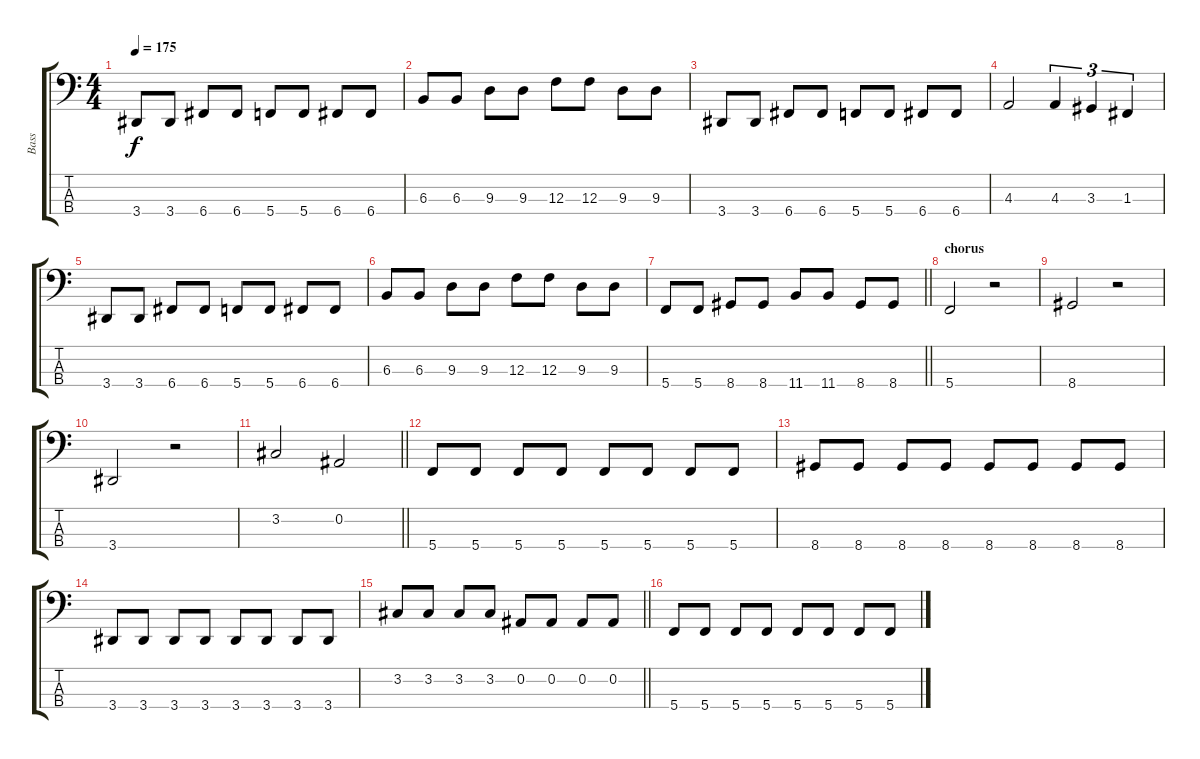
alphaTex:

\track ("Bass" "Bass") {instrument electricbassfinger}
\staff {score tabs}
\tuning (Eb2 Bb1 F1 C1) {hide}
\ts (4 4)
\tempo 175
\clef f4
\ks c
3.4.8{dy f} 3.4.8 6.4.8 6.4.8 5.4.8 5.4.8 6.4.8 6.4.8 |
6.3.8 6.3.8 9.3.8 9.3.8 12.3.8 12.3.8 9.3.8 9.3.8 |
3.4.8 3.4.8 6.4.8 6.4.8 5.4.8 5.4.8 6.4.8 6.4.8 |
4.3.2 4.3.4{tu (3 2)} 3.3.4{tu (3 2)} 1.3.4{tu (3 2)} |
3.4.8 3.4.8 6.4.8 6.4.8 5.4.8 5.4.8 6.4.8 6.4.8 |
6.3.8 6.3.8 9.3.8 9.3.8 12.3.8 12.3.8 9.3.8 9.3.8 |
\barLineRight lightlight
5.4.8 5.4.8 8.4.8 8.4.8 11.4.8 11.4.8 8.4.8 8.4.8 |
\section ("" "chorus")
5.4.2 r.2 |
8.4.2 r.2 |
3.4.2 r.2 |
\barLineRight lightlight
3.2.2 0.2.2 |
\section ("" "")
5.4.8 5.4.8 5.4.8 5.4.8 5.4.8 5.4.8 5.4.8 5.4.8 |
8.4.8 8.4.8 8.4.8 8.4.8 8.4.8 8.4.8 8.4.8 8.4.8 |
3.4.8 3.4.8 3.4.8 3.4.8 3.4.8 3.4.8 3.4.8 3.4.8 |
\barLineRight lightlight
3.2.8 3.2.8 3.2.8 3.2.8 0.2.8 0.2.8 0.2.8 0.2.8 |
5.4.8 5.4.8 5.4.8 5.4.8 5.4.8 5.4.8 5.4.8 5.4.8
